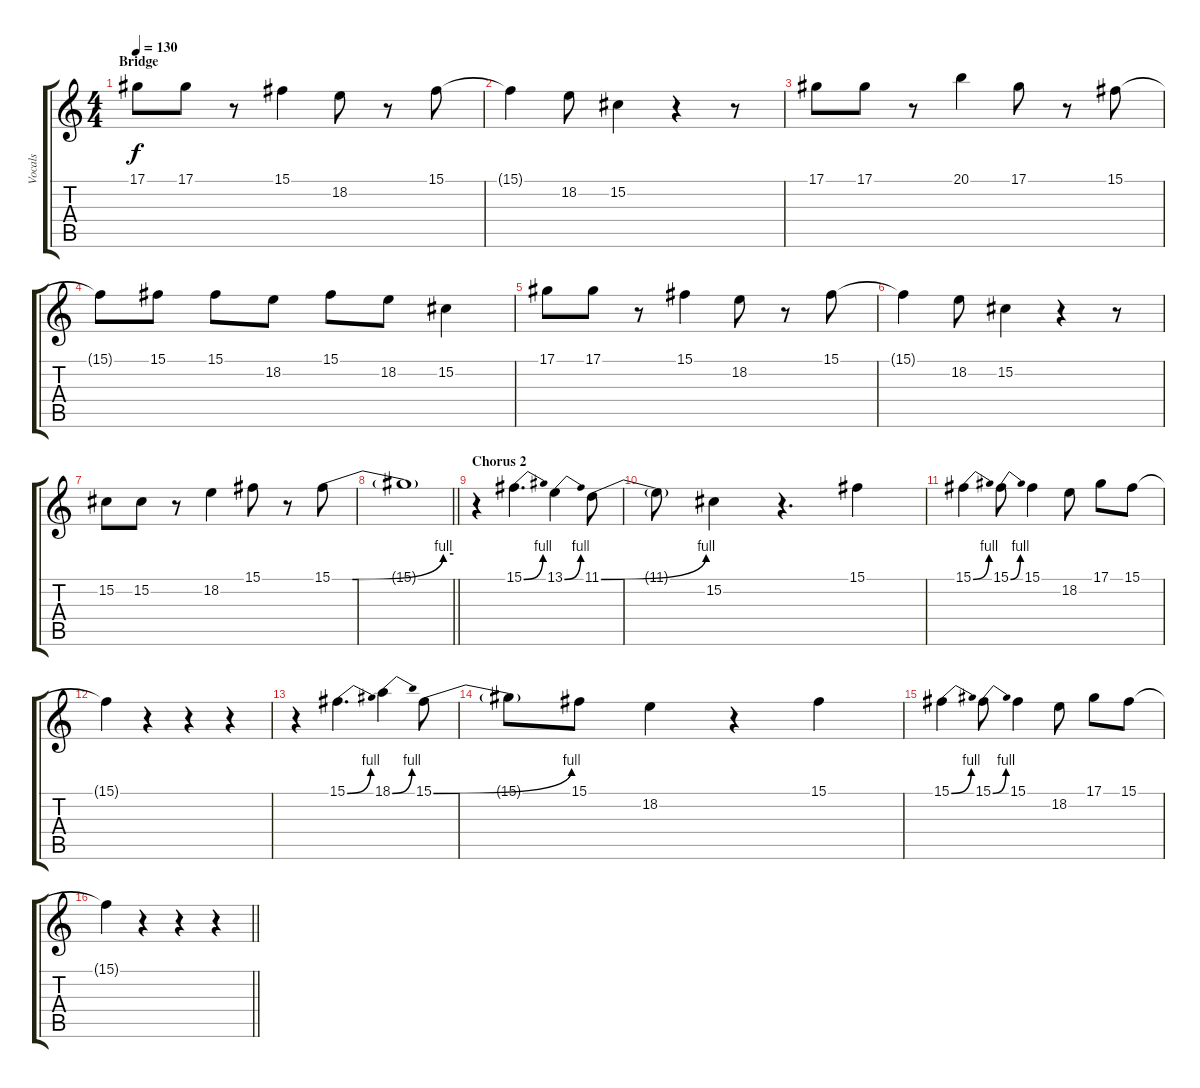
\track ("Vocals" "Vocals") {instrument lead6voice}
\staff {score tabs}
\tuning (Eb4 Bb3 Gb3 Db3 Ab2 Db2) {hide}
\ts (4 4)
\section ("" "Bridge")
\tempo 130
\clef g2
\ks c
17.1.8{dy f} 17.1.8 r.8 15.1.4 18.2.8 r.8 15.1.8 |
15.1{t}.4 18.2.8 15.2.4 r.4 r.8 |
17.1.8 17.1.8 r.8 20.1.4 17.1.8 r.8 15.1.8 |
15.1{t}.8 15.1.8 15.1.8 18.2.8 15.1.8 18.2.8 15.2.4 |
17.1.8 17.1.8 r.8 15.1.4 18.2.8 r.8 15.1.8 |
15.1{t}.4 18.2.8 15.2.4 r.4 r.8 |
15.2.8 15.2.8 r.8 18.2.4 15.1.8 r.8 15.1{be (custom 0 0 10 0 55 4 60 4)}.8 |
\barLineRight lightlight
15.1{t}.1 |
\section ("" "Chorus 2")
r.4 15.1{be (bend 0 0 60 4)}.4{d} 13.1{be (bend 0 0 60 4)}.4 11.1{be (bend 0 0 60 4)}.8 |
11.1{t}.8 15.2.4 r.4{d} 15.1.4 |
15.1{be (bend 0 0 60 4)}.4 15.1{be (bend 0 0 60 4)}.8 15.1.4 18.2.8 17.1.8 15.1.8 |
15.1{t}.4 r.4 r.4 r.4 |
r.4 15.1{be (bend 0 0 60 4)}.4{d} 18.1{be (bend 0 0 60 4)}.4 15.1{be (bend 0 0 60 4)}.8 |
15.1{t}.8 15.1.8 18.2.4 r.4 15.1.4 |
15.1{be (bend 0 0 60 4)}.4 15.1{be (bend 0 0 60 4)}.8 15.1.4 18.2.8 17.1.8 15.1.8 |
\barLineRight lightlight
15.1{t}.4 r.4 r.4 r.4
